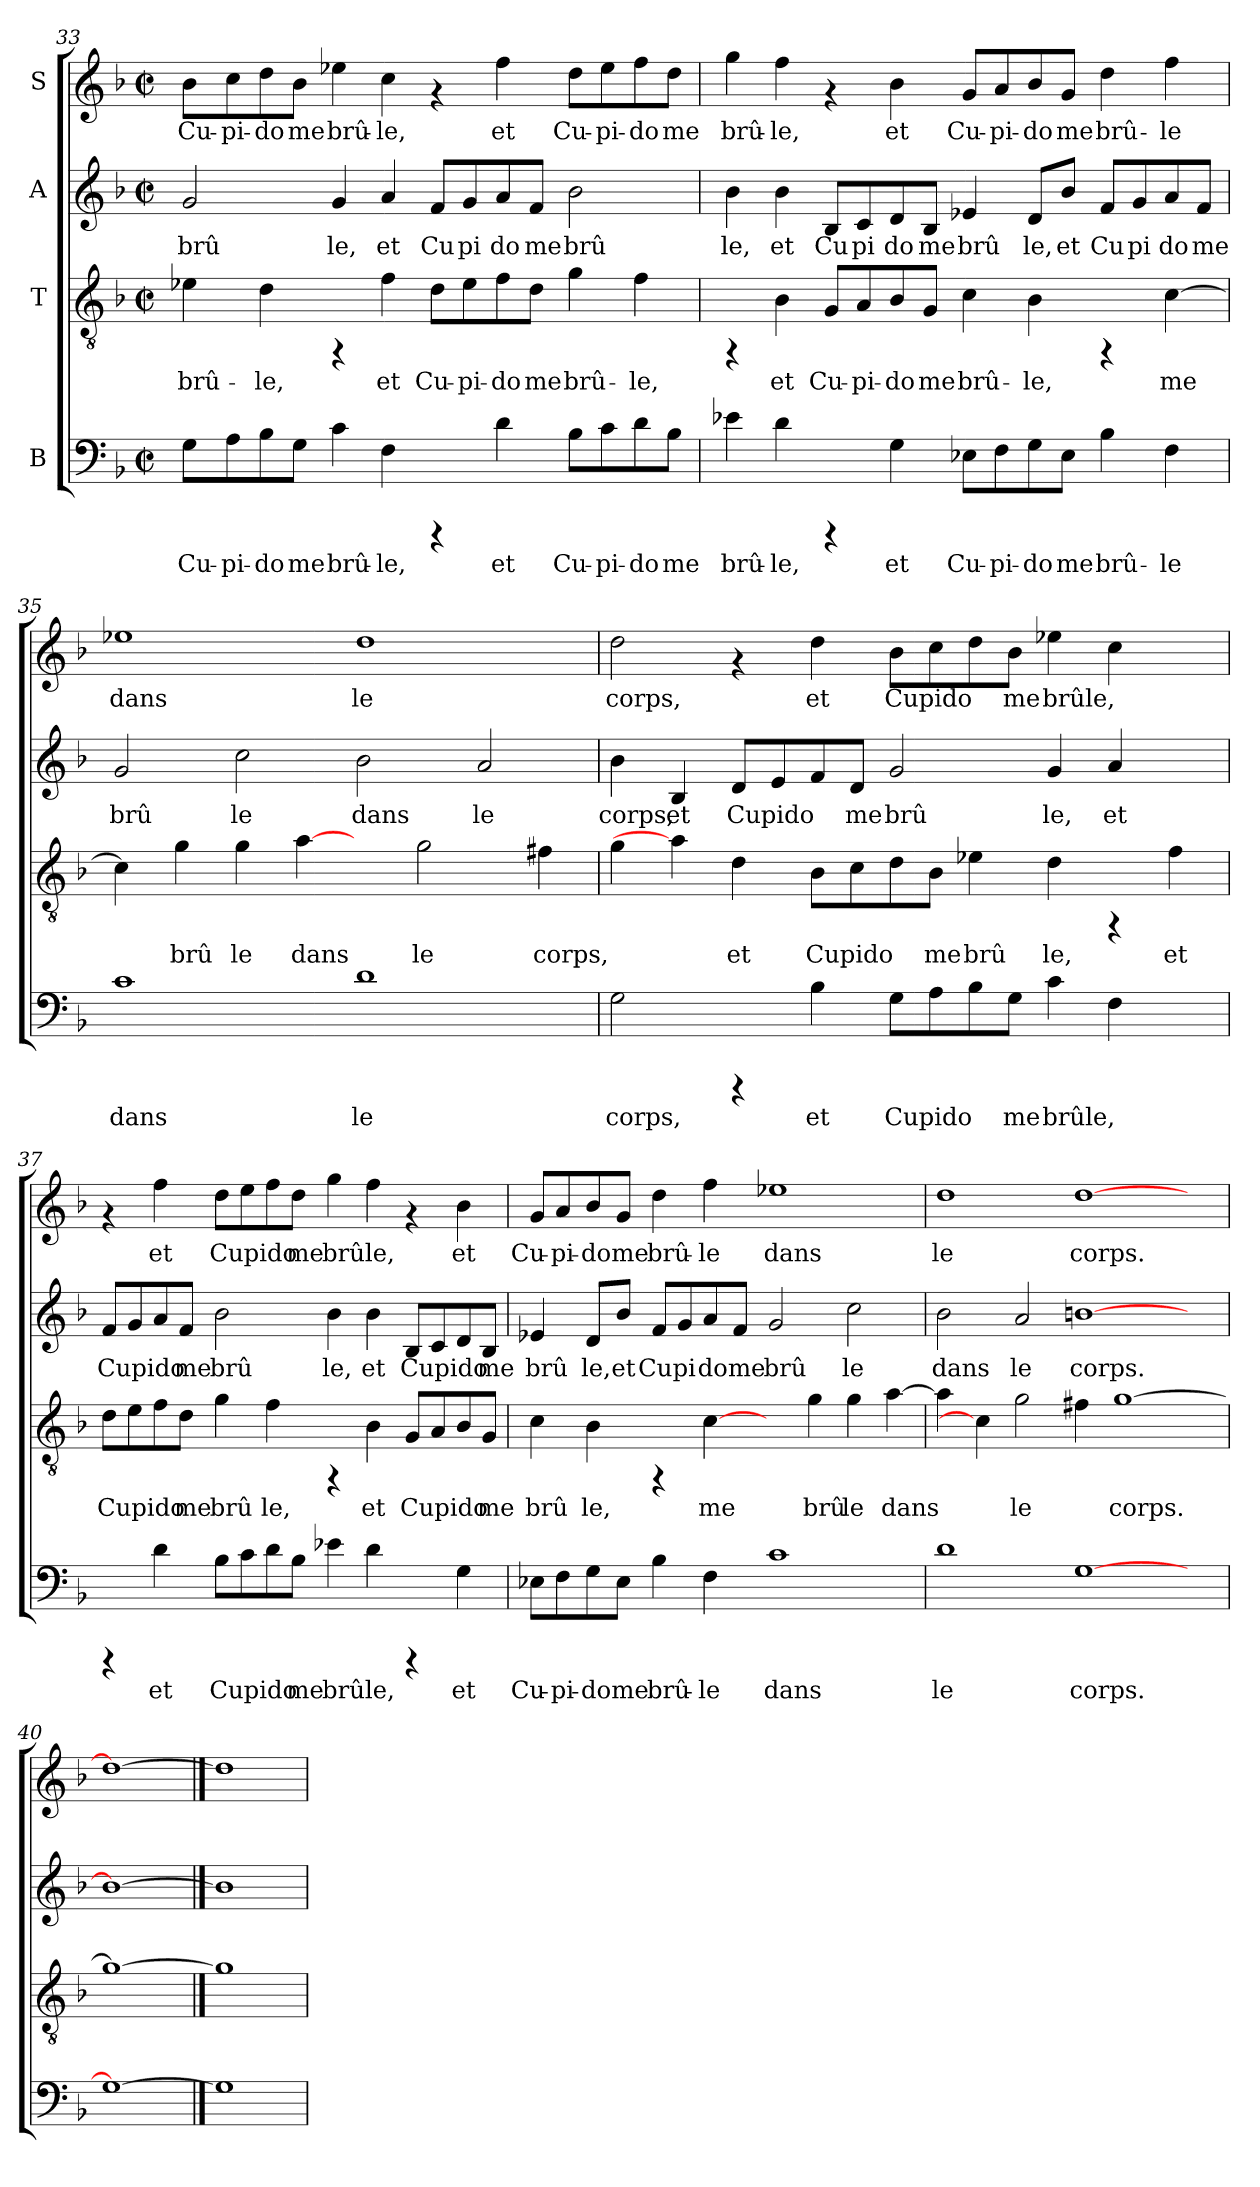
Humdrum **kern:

**kern	**text	**kern	**text	**kern	**text	**kern	**text
*part4	*part4	*part3	*part3	*part2	*part2	*part1	*part1
*staff4	*staff4	*staff3	*staff3	*staff2	*staff2	*staff1	*staff1
*I"B	*	*I"T	*	*I"A	*	*I"S	*
!!LO:PB:g=z
*clefF4	*	*clefGv2	*	*clefG2	*	*clefG2	*
*k[b-]	*	*k[b-]	*	*k[b-]	*	*k[b-]	*
*F:	*	*F:	*	*F:	*	*F:	*
*M2/2	*	*M2/2	*	*M2/2	*	*M2/2	*
*met(c|)	*	*met(c|)	*	*met(c|)	*	*met(c|)	*
=33	=33	=33	=33	=33	=33	=33	=33
!	!LO:LY:b:cj	!	!LO:LY:b:cj	!	!LO:LY:b:cj	!	!LO:LY:b:cj
8G\L	Cu-	4e-\	brû-	2g/	brû	8b-\L	Cu-
!	!LO:LY:b:cj	!	!	!	!	!	!LO:LY:b:cj
8A\	-pi-	.	.	.	.	8cc\	-pi-
!	!LO:LY:b:cj	!	!LO:LY:b:cj	!	!	!	!LO:LY:b:cj
8B-\	-do	4d\	-le,	.	.	8dd\	-do
!	!LO:LY:b:cj	!	!	!	!	!	!LO:LY:b:cj
8G\J	me	.	.	.	.	8b-\J	me
!	!LO:LY:b:cj	!	!	!	!LO:LY:b:cj	!	!LO:LY:b:cj
4c\	brû-	4rFF	.	4g/	le,	4ee-\	brû-
!	!LO:LY:b:cj	!	!LO:LY:b:cj	!	!LO:LY:b:cj	!	!LO:LY:b:cj
4F\	-le,	4f\	et	4a/	et	4cc\	-le,
!	!	!	!LO:LY:b:cj	!	!LO:LY:b:cj	!	!
4rCCC	.	8d\L	Cu-	8f/L	Cu	4rf	.
!	!	!	!LO:LY:b:cj	!	!LO:LY:b:cj	!	!
.	.	8e-\	-pi-	8g/	pi	.	.
!	!LO:LY:b:cj	!	!LO:LY:b:cj	!	!LO:LY:b:cj	!	!LO:LY:b:cj
4d\	et	8f\	-do	8a/	do	4ff\	et
!	!	!	!LO:LY:b:cj	!	!LO:LY:b:cj	!	!
.	.	8d\J	me	8f/J	me	.	.
!	!LO:LY:b:cj	!	!LO:LY:b:cj	!	!LO:LY:b:cj	!	!LO:LY:b:cj
8B-\L	Cu-	4g\	brû-	2b-\	brû	8dd\L	Cu-
!	!LO:LY:b:cj	!	!	!	!	!	!LO:LY:b:cj
8c\	-pi-	.	.	.	.	8ee-\	-pi-
!	!LO:LY:b:cj	!	!LO:LY:b:cj	!	!	!	!LO:LY:b:cj
8d\	-do	4f\	-le,	.	.	8ff\	-do
!	!LO:LY:b:cj	!	!	!	!	!	!LO:LY:b:cj
8B-\J	me	.	.	.	.	8dd\J	me
=34	=34	=34	=34	=34	=34	=34	=34
!	!LO:LY:b:cj	!	!	!	!LO:LY:b:cj	!	!LO:LY:b:cj
4e-\	brû-	4rFF	.	4b-\	le,	4gg\	brû-
!	!LO:LY:b:cj	!	!LO:LY:b:cj	!	!LO:LY:b:cj	!	!LO:LY:b:cj
4d\	-le,	4B-\	et	4b-\	et	4ff\	-le,
!	!	!	!LO:LY:b:cj	!	!LO:LY:b:cj	!	!
4rCCC	.	8G/L	Cu-	8B-/L	Cu	4rf	.
!	!	!	!LO:LY:b:cj	!	!LO:LY:b:cj	!	!
.	.	8A/	-pi-	8c/	pi	.	.
!	!LO:LY:b:cj	!	!LO:LY:b:cj	!	!LO:LY:b:cj	!	!LO:LY:b:cj
4G\	et	8B-/	-do	8d/	do	4b-\	et
!	!	!	!LO:LY:b:cj	!	!LO:LY:b:cj	!	!
.	.	8G/J	me	8B-/J	me	.	.
!	!LO:LY:b:cj	!	!LO:LY:b:cj	!	!LO:LY:b:cj	!	!LO:LY:b:cj
8E-X\L	Cu-	4c\	brû-	4e-/	brû	8g/L	Cu-
!	!LO:LY:b:cj	!	!	!	!	!	!LO:LY:b:cj
8F\	-pi-	.	.	.	.	8a/	-pi-
!	!LO:LY:b:cj	!	!LO:LY:b:cj	!	!LO:LY:b:cj	!	!LO:LY:b:cj
8G\	-do	4B-\	-le,	8d/L	le,	8b-/	-do
!	!LO:LY:b:cj	!	!	!	!LO:LY:b:cj	!	!LO:LY:b:cj
8E-\J	me	.	.	8b-/J	et	8g/J	me
!	!LO:LY:b:cj	!	!	!	!LO:LY:b:cj	!	!LO:LY:b:cj
4B-\	brû-	4rFF	.	8f/L	Cu	4dd\	brû-
!	!	!	!	!	!LO:LY:b:cj	!	!
.	.	.	.	8g/	pi	.	.
!	!LO:LY:b:cj	!	!LO:LY:b:cj	!	!LO:LY:b:cj	!	!LO:LY:b:cj
4F\	-le	[<4c\	me	8a/	do	4ff\	-le
!	!	!	!	!	!LO:LY:b:cj	!	!
.	.	.	.	8f/J	me	.	.
!!LO:LB:g=z
=35	=35	=35	=35	=35	=35	=35	=35
!	!LO:LY:b:cj	!	!LO:LY:b:cj	!	!LO:LY:b:cj	!	!LO:LY:b:cj
1c	dans	4c\]	.	2g/	brû	1ee-X	dans
!	!	!	!LO:LY:b:cj	!	!	!	!
.	.	4g\	brû	.	.	.	.
!	!	!	!LO:LY:b:cj	!	!LO:LY:b:cj	!	!
.	.	4g\	le	2cc\	le	.	.
!	!	!	!LO:LY:b:cj	!	!	!	!
.	.	[4a\	dans	.	.	.	.
!	!LO:LY:b:cj	!	!	!	!LO:LY:b:cj	!	!LO:LY:b:cj
1d	le	4ryy	.	2b-\	dans	1dd	le
!	!	!	!LO:LY:b:cj	!	!	!	!
.	.	2g\	le	.	.	.	.
!	!	!	!	!	!LO:LY:b:cj	!	!
.	.	.	.	2a/	le	.	.
!	!	!	!LO:LY:b:cj	!	!	!	!
.	.	4f#X\	corps,	.	.	.	.
=36	=36	=36	=36	=36	=36	=36	=36
!	!LO:LY:b:cj	!	!LO:LY:b:cj	!	!LO:LY:b:cj	!	!LO:LY:b:cj
2G\	corps,	4g\	.	4b-\	corps,	2dd\	corps,
!	!	!	!	!	!LO:LY:b:cj	!	!
.	.	4a\]	.	4B-/	et	.	.
!	!	!	!LO:LY:b:cj	!	!LO:LY:b:cj	!	!
4rCCC	.	4d\	et	8d/L	Cupido	4rf	.
!	!	!	!	!	!LO:LY:b:cj	!	!
.	.	.	.	8e/	.	.	.
!	!LO:LY:b:cj	!	!LO:LY:b:cj	!	!LO:LY:b:cj	!	!LO:LY:b:cj
4B-\	et	8B-\L	Cupido	8f/	.	4dd\	et
!	!	!	!LO:LY:b:cj	!	!LO:LY:b:cj	!	!
.	.	8c\	.	8d/J	me	.	.
!	!LO:LY:b:cj	!	!LO:LY:b:cj	!	!LO:LY:b:cj	!	!LO:LY:b:cj
8G\L	Cupido	8d\	.	2g/	brû	8b-\L	Cupido
!	!LO:LY:b:cj	!	!LO:LY:b:cj	!	!	!	!LO:LY:b:cj
8A\	.	8B-\J	me	.	.	8cc\	.
!	!LO:LY:b:cj	!	!LO:LY:b:cj	!	!	!	!LO:LY:b:cj
8B-\	.	4e-\	brû	.	.	8dd\	.
!	!LO:LY:b:cj	!	!	!	!	!	!LO:LY:b:cj
8G\J	me	.	.	.	.	8b-\J	me
!	!LO:LY:b:cj	!	!LO:LY:b:cj	!	!LO:LY:b:cj	!	!LO:LY:b:cj
4c\	brûle,	4d\	le,	4g/	le,	4ee-\	brûle,
!	!LO:LY:b:cj	!	!	!	!LO:LY:b:cj	!	!LO:LY:b:cj
4F\	.	4rFF	.	4a/	et	4cc\	.
!	!	!	!LO:LY:b:cj	!	!	!	!
4ryy	.	4f\	et	4ryy	.	4ryy	.
=37	=37	=37	=37	=37	=37	=37	=37
!	!	!	!LO:LY:b:cj	!	!LO:LY:b:cj	!	!
4rCCC	.	8d\L	Cupido	8f/L	Cupido	4rf	.
!	!	!	!LO:LY:b:cj	!	!LO:LY:b:cj	!	!
.	.	8e\	.	8g/	.	.	.
!	!LO:LY:b:cj	!	!LO:LY:b:cj	!	!LO:LY:b:cj	!	!LO:LY:b:cj
4d\	et	8f\	.	8a/	.	4ff\	et
!	!	!	!LO:LY:b:cj	!	!LO:LY:b:cj	!	!
.	.	8d\J	me	8f/J	me	.	.
!	!LO:LY:b:cj	!	!LO:LY:b:cj	!	!LO:LY:b:cj	!	!LO:LY:b:cj
8B-\L	Cupido	4g\	brû	2b-\	brû	8dd\L	Cupido
!	!LO:LY:b:cj	!	!	!	!	!	!LO:LY:b:cj
8c\	.	.	.	.	.	8ee\	.
!	!LO:LY:b:cj	!	!LO:LY:b:cj	!	!	!	!LO:LY:b:cj
8d\	.	4f\	le,	.	.	8ff\	.
!	!LO:LY:b:cj	!	!	!	!	!	!LO:LY:b:cj
8B-\J	me	.	.	.	.	8dd\J	me
!	!LO:LY:b:cj	!	!	!	!LO:LY:b:cj	!	!LO:LY:b:cj
4e-\	brûle,	4rFF	.	4b-\	le,	4gg\	brûle,
!	!LO:LY:b:cj	!	!LO:LY:b:cj	!	!LO:LY:b:cj	!	!LO:LY:b:cj
4d\	.	4B-\	et	4b-\	et	4ff\	.
!	!	!	!LO:LY:b:cj	!	!LO:LY:b:cj	!	!
4rCCC	.	8G/L	Cupido	8B-/L	Cupido	4rf	.
!	!	!	!LO:LY:b:cj	!	!LO:LY:b:cj	!	!
.	.	8A/	.	8c/	.	.	.
!	!LO:LY:b:cj	!	!LO:LY:b:cj	!	!LO:LY:b:cj	!	!LO:LY:b:cj
4G\	et	8B-/	.	8d/	.	4b-\	et
!	!	!	!LO:LY:b:cj	!	!LO:LY:b:cj	!	!
.	.	8G/J	me	8B-/J	me	.	.
!!LO:PB:g=z
=38	=38	=38	=38	=38	=38	=38	=38
!	!LO:LY:b:cj	!	!LO:LY:b:cj	!	!LO:LY:b:cj	!	!LO:LY:b:cj
8E-X\L	Cu-	4c\	brû	4e-/	brû	8g/L	Cu-
!	!LO:LY:b:cj	!	!	!	!	!	!LO:LY:b:cj
8F\	-pi-	.	.	.	.	8a/	-pi-
!	!LO:LY:b:cj	!	!LO:LY:b:cj	!	!LO:LY:b:cj	!	!LO:LY:b:cj
8G\	-do	4B-\	le,	8d/L	le,	8b-/	-do
!	!LO:LY:b:cj	!	!	!	!LO:LY:b:cj	!	!LO:LY:b:cj
8E-\J	me	.	.	8b-/J	et	8g/J	me
!	!LO:LY:b:cj	!	!	!	!LO:LY:b:cj	!	!LO:LY:b:cj
4B-\	brû-	4rFF	.	8f/L	Cu	4dd\	brû-
!	!	!	!	!	!LO:LY:b:cj	!	!
.	.	.	.	8g/	pi	.	.
!	!LO:LY:b:cj	!	!LO:LY:b:cj	!	!LO:LY:b:cj	!	!LO:LY:b:cj
4F\	-le	[4c\	me	8a/	do	4ff\	-le
!	!	!	!	!	!LO:LY:b:cj	!	!
.	.	.	.	8f/J	me	.	.
!	!LO:LY:b:cj	!	!	!	!LO:LY:b:cj	!	!LO:LY:b:cj
1c	dans	4ryy	.	2g/	brû	1ee-X	dans
!	!	!	!LO:LY:b:cj	!	!	!	!
.	.	4g\	brû	.	.	.	.
!	!	!	!LO:LY:b:cj	!	!LO:LY:b:cj	!	!
.	.	4g\	le	2cc\	le	.	.
!	!	!	!LO:LY:b:cj	!	!	!	!
.	.	[>4a\	dans	.	.	.	.
=39	=39	=39	=39	=39	=39	=39	=39
!	!LO:LY:b:cj	!	!LO:LY:b:cj	!	!LO:LY:b:cj	!	!LO:LY:b:cj
1d	le	4a\]	.	2b-\	dans	1dd	le
.	.	4c\]	.	.	.	.	.
!	!	!	!LO:LY:b:cj	!	!LO:LY:b:cj	!	!
.	.	2g\	le	2a/	le	.	.
!	!LO:LY:b:cj	!	!LO:LY:b:cj	!	!LO:LY:b:cj	!	!LO:LY:b:cj
[>1G	corps.	4f#X\	.	[>1bn	corps.	[>1dd	corps.
!	!	!	!LO:LY:b:cj	!	!	!	!
.	.	[>1g	corps.	.	.	.	.
4ryy	.	.	.	4ryy	.	4ryy	.
=40	=40	=40	=40	=40	=40	=40	=40
!	!LO:LY:b:cj	!	!LO:LY:b:cj	!	!LO:LY:b:cj	!	!LO:LY:b:cj
1G_	.	1g_	.	1b_	.	1dd_	.
==41	==41	==41	==41	==41	==41	==41	==41
1G]	.	1g]	.	1b]	.	1dd]	.
=	=	=	=	=	=	=	=
*-	*-	*-	*-	*-	*-	*-	*-
